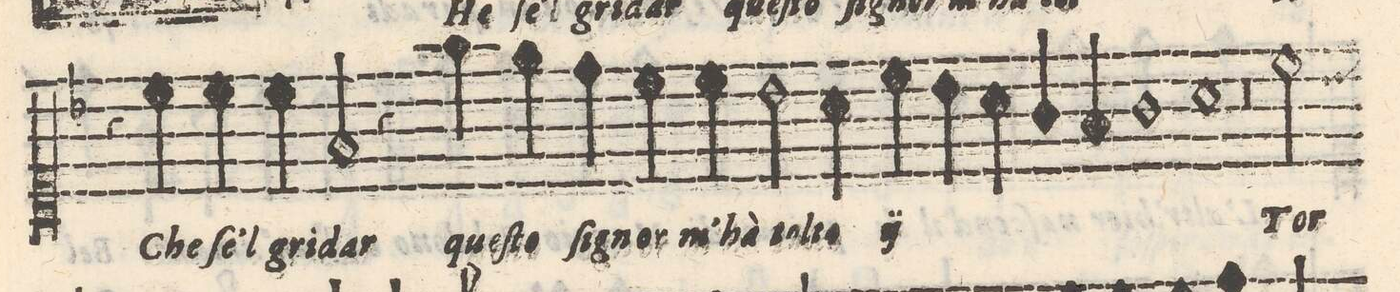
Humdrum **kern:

**kern	**text
*I"CANTO	*
*clefC1	*
*k[b-]	*
*met(C)	*
*M2/1	*
4r	.
4cc\	Che
4cc\	ſe'l
4cc\	gri-
=4-	=4-
2f/	-dar
4r	.
4ff\	queſ-
4ee\	-to
4dd\	ſi-
4cc\	-gnor
4cc\	m'hà
=5-	=5-
2b-\	tol-
4a\	-to
*	*ij
4cc\	queſ-
4b-\	-to
4a\	ſi-
4g/	-gnor
4f/	m'hà
=6-	=6-
1g	tol-
1a	-to
*	*Xij
=7-	=7-
0r	.
=8-	=8-
2cc\	Tor
*-	*-
